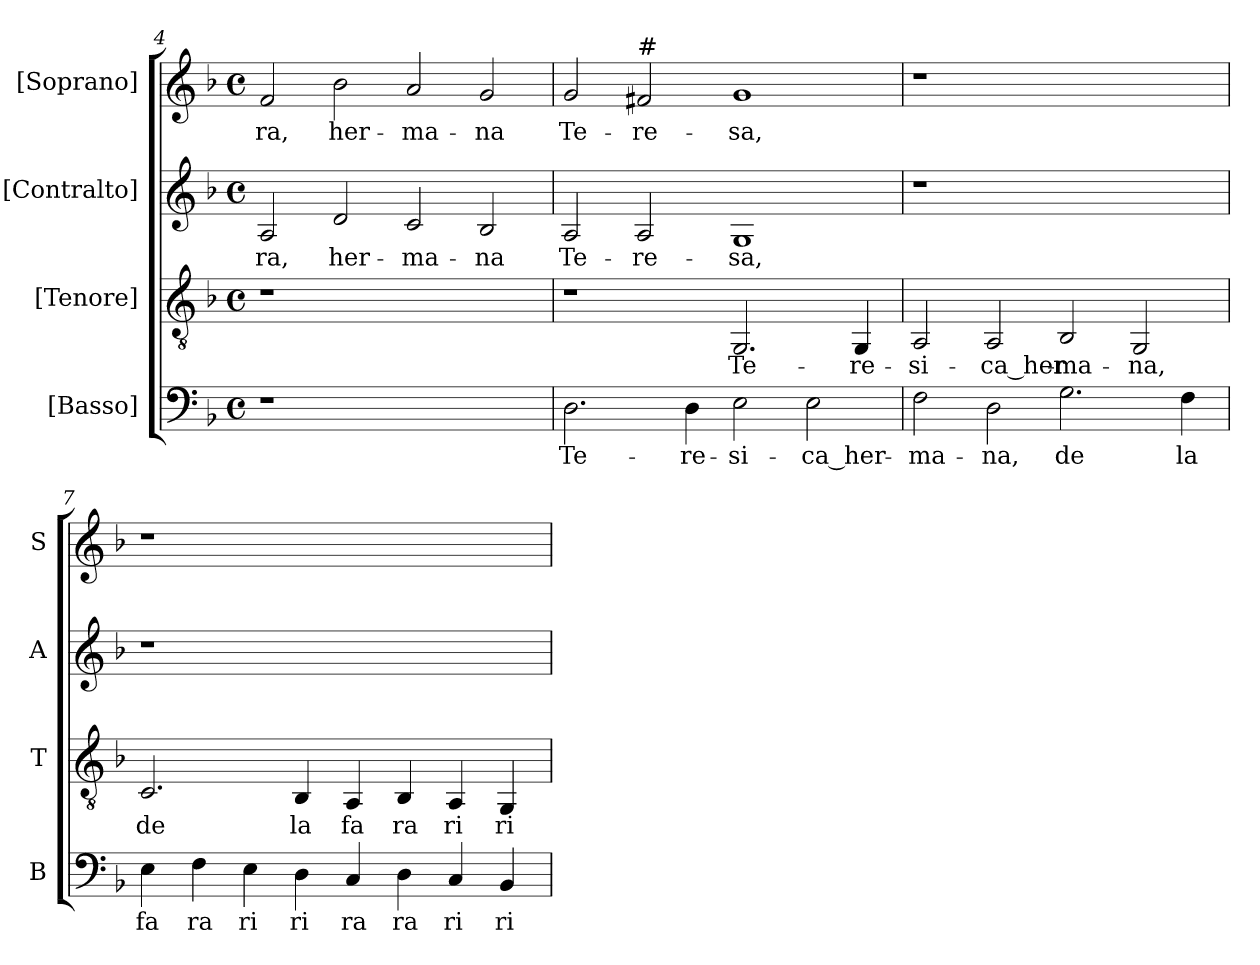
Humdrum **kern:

**kern	**text	**kern	**text	**kern	**text	**kern	**text
*part4	*part4	*part3	*part3	*part2	*part2	*part1	*part1
*staff4	*staff4	*staff3	*staff3	*staff2	*staff2	*staff1	*staff1
*I"[Basso]	*	*I"[Tenore]	*	*I"[Contralto]	*	*I"[Soprano]	*
*I'B	*	*I'T	*	*I'A	*	*I'S	*
*clefF4	*	*clefGv2	*	*clefG2	*	*clefG2	*
*k[b-]	*	*k[b-]	*	*k[b-]	*	*k[b-]	*
*F:	*	*F:	*	*F:	*	*F:	*
*M4/4	*	*M4/4	*	*M4/4	*	*M4/4	*
*met(c)	*	*met(c)	*	*met(c)	*	*met(c)	*
=4	=4	=4	=4	=4	=4	=4	=4
!LO:N:vis=1	!	!LO:N:vis=1	!	!	!	!	!
!	!	!	!	!	!LO:LY:b:color=#000000	!	!
!	!	!	!	!	!	!	!LO:LY:b:color=#000000
1r	.	1r	.	2Ai/	ra,	2fi/	ra,
!	!	!	!	!	!LO:LY:b:color=#000000	!	!
!	!	!	!	!	!	!	!LO:LY:b:color=#000000
.	.	.	.	2di/	her-	2b-i\	her-
!	!	!	!	!	!LO:LY:b:color=#000000	!	!
!	!	!	!	!	!	!	!LO:LY:b:color=#000000
1ryy	.	1ryy	.	2ci/	-ma-	2ai/	-ma-
!	!	!	!	!	!LO:LY:b:color=#000000	!	!
!	!	!	!	!	!	!	!LO:LY:b:color=#000000
.	.	.	.	2B-i/	-na	2gi/	-na
!!LO:LB:g=z
=5	=5	=5	=5	=5	=5	=5	=5
!	!LO:LY:b:color=#000000	!	!	!	!	!	!
!	!	!	!	!	!LO:LY:b:color=#000000	!	!
!	!	!	!	!	!	!	!LO:LY:b:color=#000000
2.Di\	Te-	1r	.	2Ai/	Te-	2gi/	Te-
!	!	!	!	!	!LO:LY:b:color=#000000	!	!
!	!	!	!	!	!	!LO:TX:a:t=#	!
!	!	!	!	!	!	!	!LO:LY:b:color=#000000
.	.	.	.	2Ai/	-re-	2f#i/	-re-
!	!LO:LY:b:color=#000000	!	!	!	!	!	!
4Di\	-re-	.	.	.	.	.	.
!	!LO:LY:b:color=#000000	!	!	!	!	!	!
!	!	!	!LO:LY:b:color=#000000	!	!	!	!
!	!	!	!	!	!LO:LY:b:color=#000000	!	!
!	!	!	!	!	!	!	!LO:LY:b:color=#000000
2Ei\	-si-	2.GGi/	Te-	1Gi	-sa,	1gi	-sa,
!	!LO:LY:b:color=#000000	!	!	!	!	!	!
2Ei\	-ca_her-	.	.	.	.	.	.
!	!	!	!LO:LY:b:color=#000000	!	!	!	!
.	.	4GGi/	-re-	.	.	.	.
=6	=6	=6	=6	=6	=6	=6	=6
!	!LO:LY:b:color=#000000	!	!	!	!	!	!
!	!	!	!LO:LY:b:color=#000000	!LO:N:vis=1	!	!LO:N:vis=1	!
2Fi\	-ma-	2AAi/	-si-	1r	.	1r	.
!	!LO:LY:b:color=#000000	!	!	!	!	!	!
!	!	!	!LO:LY:b:color=#000000	!	!	!	!
2Di\	-na,	2AAi/	-ca_her-	.	.	.	.
!	!LO:LY:b:color=#000000	!	!	!	!	!	!
!	!	!	!LO:LY:b:color=#000000	!	!	!	!
2.Gi\	de	2BB-i/	-ma-	1ryy	.	1ryy	.
!	!	!	!LO:LY:b:color=#000000	!	!	!	!
.	.	2GGi/	-na,	.	.	.	.
!	!LO:LY:b:color=#000000	!	!	!	!	!	!
4Fi\	la	.	.	.	.	.	.
=7	=7	=7	=7	=7	=7	=7	=7
!	!LO:LY:b:color=#000000	!	!	!	!	!	!
!	!	!	!LO:LY:b:color=#000000	!LO:N:vis=1	!	!LO:N:vis=1	!
4Ei\	fa	2.Ci/	de	1r	.	1r	.
!	!LO:LY:b:color=#000000	!	!	!	!	!	!
4Fi\	ra	.	.	.	.	.	.
!	!LO:LY:b:color=#000000	!	!	!	!	!	!
4Ei\	ri	.	.	.	.	.	.
!	!LO:LY:b:color=#000000	!	!	!	!	!	!
!	!	!	!LO:LY:b:color=#000000	!	!	!	!
4Di\	ri	4BB-i/	la	.	.	.	.
!	!LO:LY:b:color=#000000	!	!	!	!	!	!
!	!	!	!LO:LY:b:color=#000000	!	!	!	!
4Ci/	ra	4AAi/	fa	1ryy	.	1ryy	.
!	!LO:LY:b:color=#000000	!	!	!	!	!	!
!	!	!	!LO:LY:b:color=#000000	!	!	!	!
4Di\	ra	4BB-i/	ra	.	.	.	.
!	!LO:LY:b:color=#000000	!	!	!	!	!	!
!	!	!	!LO:LY:b:color=#000000	!	!	!	!
4Ci/	ri	4AAi/	ri	.	.	.	.
!	!LO:LY:b:color=#000000	!	!	!	!	!	!
!	!	!	!LO:LY:b:color=#000000	!	!	!	!
4BB-i/	ri	4GGi/	ri	.	.	.	.
=	=	=	=	=	=	=	=
*-	*-	*-	*-	*-	*-	*-	*-
